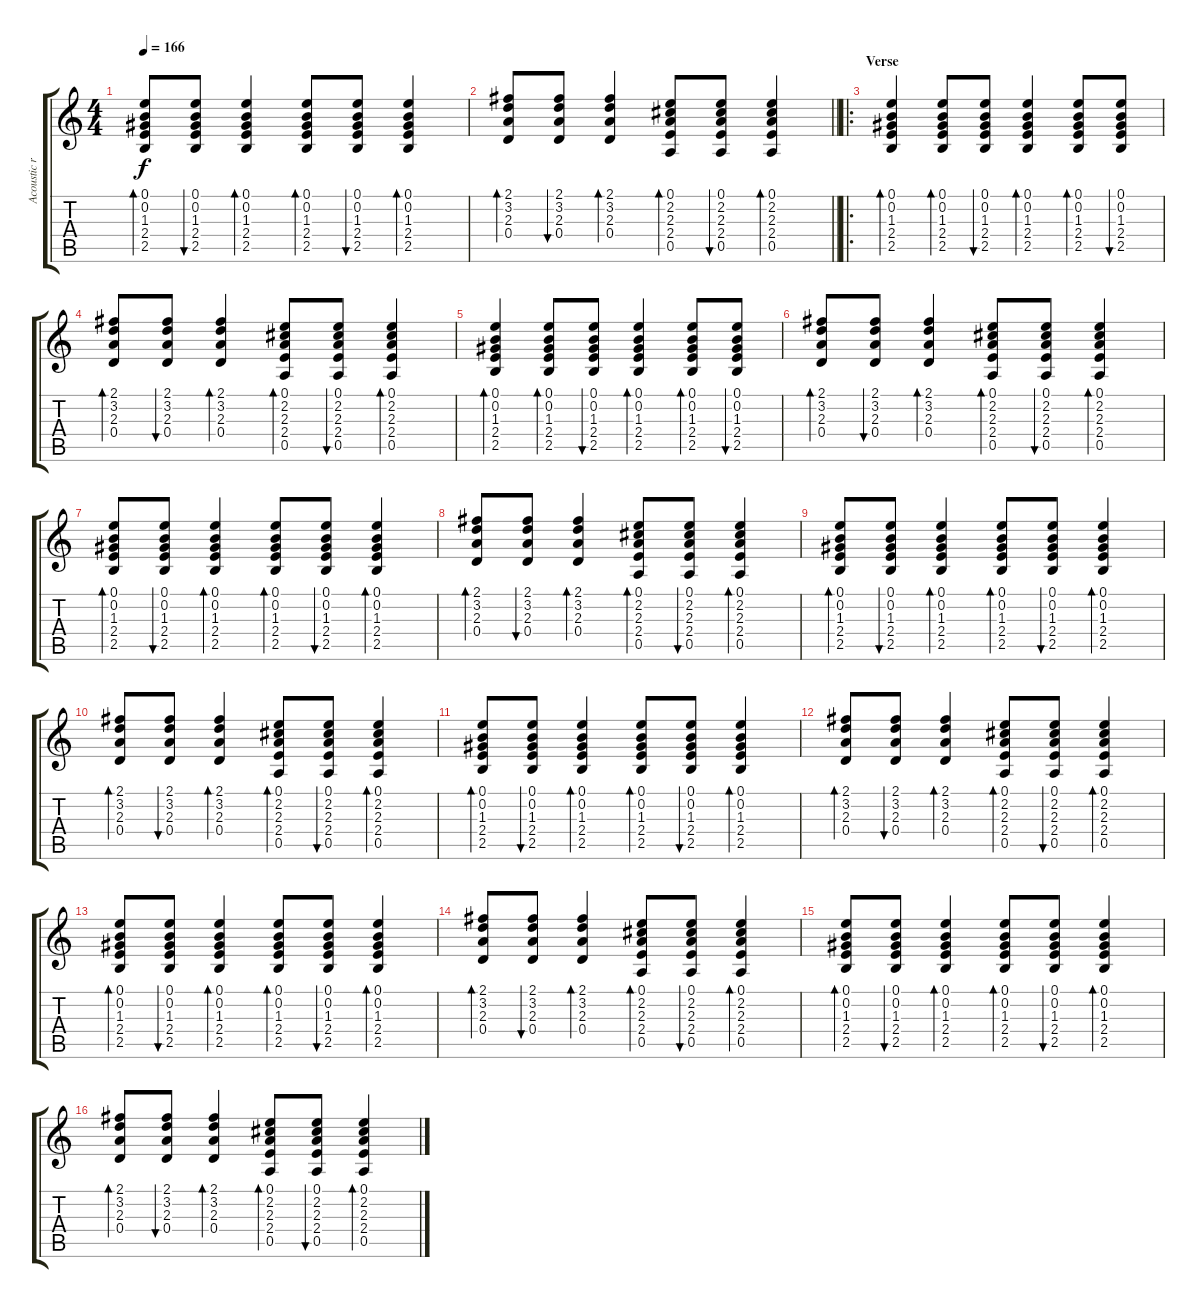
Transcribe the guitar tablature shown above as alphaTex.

\track ("Acoustic rhythm" "Acoustic r") {instrument acousticguitarsteel}
\staff {score tabs}
\tuning (E4 B3 G3 D3 A2 E2) {hide}
\ts (4 4)
\tempo 166
\clef g2
\ks c
(0.1 0.2 1.3 2.4 2.5).8{bd 120 dy f} (0.1 0.2 1.3 2.4 2.5).8{bu 60} (0.1 0.2 1.3 2.4 2.5).4{bd 120} (0.1 0.2 1.3 2.4 2.5).8{bd 120} (0.1 0.2 1.3 2.4 2.5).8{bu 60} (0.1 0.2 1.3 2.4 2.5).4{bd 120} |
\barLineRight lightlight
(2.1 3.2 2.3 0.4).8{bd 120} (2.1 3.2 2.3 0.4).8{bu 60} (2.1 3.2 2.3 0.4).4{bd 120} (0.1 2.2 2.3 2.4 0.5).8{bd 120} (0.1 2.2 2.3 2.4 0.5).8{bu 60} (0.1 2.2 2.3 2.4 0.5).4{bd 120} |
\ro
\section ("" "Verse")
(0.1 0.2 1.3 2.4 2.5).4{bd 120} (0.1 0.2 1.3 2.4 2.5).8{bd 60} (0.1 0.2 1.3 2.4 2.5).8{bu 60} (0.1 0.2 1.3 2.4 2.5).4{bd 120} (0.1 0.2 1.3 2.4 2.5).8{bd 60} (0.1 0.2 1.3 2.4 2.5).8{bu 60} |
(2.1 3.2 2.3 0.4).8{bd 120} (2.1 3.2 2.3 0.4).8{bu 60} (2.1 3.2 2.3 0.4).4{bd 120} (0.1 2.2 2.3 2.4 0.5).8{bd 120} (0.1 2.2 2.3 2.4 0.5).8{bu 60} (0.1 2.2 2.3 2.4 0.5).4{bd 120} |
(0.1 0.2 1.3 2.4 2.5).4{bd 120} (0.1 0.2 1.3 2.4 2.5).8{bd 60} (0.1 0.2 1.3 2.4 2.5).8{bu 60} (0.1 0.2 1.3 2.4 2.5).4{bd 120} (0.1 0.2 1.3 2.4 2.5).8{bd 60} (0.1 0.2 1.3 2.4 2.5).8{bu 60} |
(2.1 3.2 2.3 0.4).8{bd 120} (2.1 3.2 2.3 0.4).8{bu 60} (2.1 3.2 2.3 0.4).4{bd 120} (0.1 2.2 2.3 2.4 0.5).8{bd 120} (0.1 2.2 2.3 2.4 0.5).8{bu 60} (0.1 2.2 2.3 2.4 0.5).4{bd 120} |
(0.1 0.2 1.3 2.4 2.5).8{bd 120} (0.1 0.2 1.3 2.4 2.5).8{bu 60} (0.1 0.2 1.3 2.4 2.5).4{bd 120} (0.1 0.2 1.3 2.4 2.5).8{bd 120} (0.1 0.2 1.3 2.4 2.5).8{bu 60} (0.1 0.2 1.3 2.4 2.5).4{bd 120} |
(2.1 3.2 2.3 0.4).8{bd 120} (2.1 3.2 2.3 0.4).8{bu 60} (2.1 3.2 2.3 0.4).4{bd 120} (0.1 2.2 2.3 2.4 0.5).8{bd 120} (0.1 2.2 2.3 2.4 0.5).8{bu 60} (0.1 2.2 2.3 2.4 0.5).4{bd 120} |
(0.1 0.2 1.3 2.4 2.5).8{bd 120} (0.1 0.2 1.3 2.4 2.5).8{bu 60} (0.1 0.2 1.3 2.4 2.5).4{bd 120} (0.1 0.2 1.3 2.4 2.5).8{bd 120} (0.1 0.2 1.3 2.4 2.5).8{bu 60} (0.1 0.2 1.3 2.4 2.5).4{bd 120} |
(2.1 3.2 2.3 0.4).8{bd 120} (2.1 3.2 2.3 0.4).8{bu 60} (2.1 3.2 2.3 0.4).4{bd 120} (0.1 2.2 2.3 2.4 0.5).8{bd 120} (0.1 2.2 2.3 2.4 0.5).8{bu 60} (0.1 2.2 2.3 2.4 0.5).4{bd 120} |
(0.1 0.2 1.3 2.4 2.5).8{bd 120} (0.1 0.2 1.3 2.4 2.5).8{bu 60} (0.1 0.2 1.3 2.4 2.5).4{bd 120} (0.1 0.2 1.3 2.4 2.5).8{bd 120} (0.1 0.2 1.3 2.4 2.5).8{bu 60} (0.1 0.2 1.3 2.4 2.5).4{bd 120} |
(2.1 3.2 2.3 0.4).8{bd 120} (2.1 3.2 2.3 0.4).8{bu 60} (2.1 3.2 2.3 0.4).4{bd 120} (0.1 2.2 2.3 2.4 0.5).8{bd 120} (0.1 2.2 2.3 2.4 0.5).8{bu 60} (0.1 2.2 2.3 2.4 0.5).4{bd 120} |
(0.1 0.2 1.3 2.4 2.5).8{bd 120} (0.1 0.2 1.3 2.4 2.5).8{bu 60} (0.1 0.2 1.3 2.4 2.5).4{bd 120} (0.1 0.2 1.3 2.4 2.5).8{bd 120} (0.1 0.2 1.3 2.4 2.5).8{bu 60} (0.1 0.2 1.3 2.4 2.5).4{bd 120} |
(2.1 3.2 2.3 0.4).8{bd 120} (2.1 3.2 2.3 0.4).8{bu 60} (2.1 3.2 2.3 0.4).4{bd 120} (0.1 2.2 2.3 2.4 0.5).8{bd 120} (0.1 2.2 2.3 2.4 0.5).8{bu 60} (0.1 2.2 2.3 2.4 0.5).4{bd 120} |
(0.1 0.2 1.3 2.4 2.5).8{bd 120} (0.1 0.2 1.3 2.4 2.5).8{bu 60} (0.1 0.2 1.3 2.4 2.5).4{bd 120} (0.1 0.2 1.3 2.4 2.5).8{bd 120} (0.1 0.2 1.3 2.4 2.5).8{bu 60} (0.1 0.2 1.3 2.4 2.5).4{bd 120} |
(2.1 3.2 2.3 0.4).8{bd 120} (2.1 3.2 2.3 0.4).8{bu 60} (2.1 3.2 2.3 0.4).4{bd 120} (0.1 2.2 2.3 2.4 0.5).8{bd 120} (0.1 2.2 2.3 2.4 0.5).8{bu 60} (0.1 2.2 2.3 2.4 0.5).4{bd 120}
